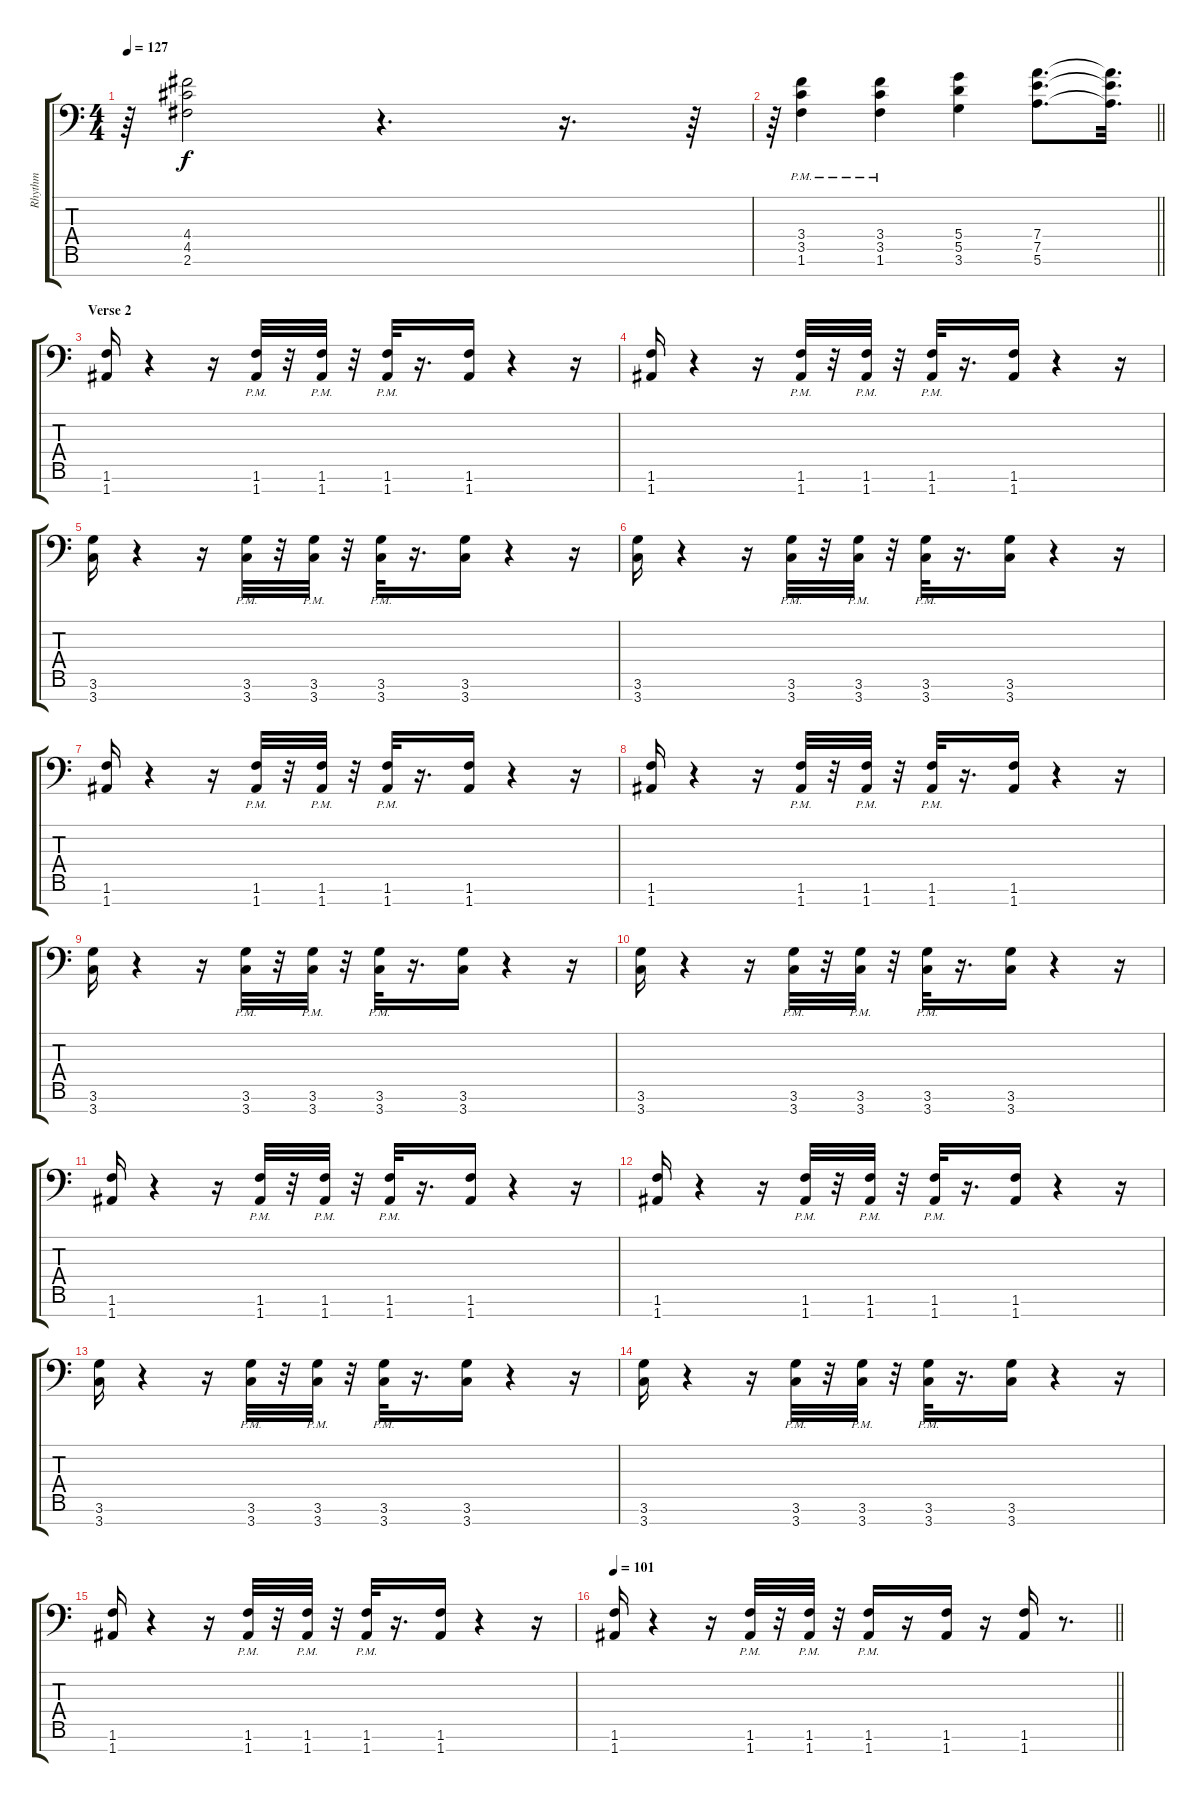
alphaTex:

\track ("Rhythm" "Rhythm") {instrument distortionguitar}
\staff {score tabs}
\tuning (E4 B3 G3 D3 A2 E2 A1) {hide}
\ts (4 4)
\tempo 127
\clef f4
\ks c
r.64{dy f} (4.4 4.5 2.6).2 r.4{d} r.16{d} r.64 |
\barLineRight lightlight
r.64 (3.4{pm} 3.5{pm} 1.6{pm}).4 (3.4{pm} 3.5{pm} 1.6{pm}).4 (5.4 5.5 3.6).4 (7.4 7.5 5.6).8{d} (7.4{t} 7.5{t} 5.6{t}).32{d} |
\section ("" "Verse 2")
(1.6 1.7).16 r.4 r.16 (1.6{pm} 1.7{pm}).32 r.32 (1.6{pm} 1.7{pm}).32 r.32 (1.6{pm} 1.7{pm}).32 r.16{d} (1.6 1.7).16 r.4 r.16 |
(1.6 1.7).16 r.4 r.16 (1.6{pm} 1.7{pm}).32 r.32 (1.6{pm} 1.7{pm}).32 r.32 (1.6{pm} 1.7{pm}).32 r.16{d} (1.6 1.7).16 r.4 r.16 |
(3.6 3.7).16 r.4 r.16 (3.6{pm} 3.7{pm}).32 r.32 (3.6{pm} 3.7{pm}).32 r.32 (3.6{pm} 3.7{pm}).32 r.16{d} (3.6 3.7).16 r.4 r.16 |
(3.6 3.7).16 r.4 r.16 (3.6{pm} 3.7{pm}).32 r.32 (3.6{pm} 3.7{pm}).32 r.32 (3.6{pm} 3.7{pm}).32 r.16{d} (3.6 3.7).16 r.4 r.16 |
(1.6 1.7).16 r.4 r.16 (1.6{pm} 1.7{pm}).32 r.32 (1.6{pm} 1.7{pm}).32 r.32 (1.6{pm} 1.7{pm}).32 r.16{d} (1.6 1.7).16 r.4 r.16 |
(1.6 1.7).16 r.4 r.16 (1.6{pm} 1.7{pm}).32 r.32 (1.6{pm} 1.7{pm}).32 r.32 (1.6{pm} 1.7{pm}).32 r.16{d} (1.6 1.7).16 r.4 r.16 |
(3.6 3.7).16 r.4 r.16 (3.6{pm} 3.7{pm}).32 r.32 (3.6{pm} 3.7{pm}).32 r.32 (3.6{pm} 3.7{pm}).32 r.16{d} (3.6 3.7).16 r.4 r.16 |
(3.6 3.7).16 r.4 r.16 (3.6{pm} 3.7{pm}).32 r.32 (3.6{pm} 3.7{pm}).32 r.32 (3.6{pm} 3.7{pm}).32 r.16{d} (3.6 3.7).16 r.4 r.16 |
(1.6 1.7).16 r.4 r.16 (1.6{pm} 1.7{pm}).32 r.32 (1.6{pm} 1.7{pm}).32 r.32 (1.6{pm} 1.7{pm}).32 r.16{d} (1.6 1.7).16 r.4 r.16 |
(1.6 1.7).16 r.4 r.16 (1.6{pm} 1.7{pm}).32 r.32 (1.6{pm} 1.7{pm}).32 r.32 (1.6{pm} 1.7{pm}).32 r.16{d} (1.6 1.7).16 r.4 r.16 |
(3.6 3.7).16 r.4 r.16 (3.6{pm} 3.7{pm}).32 r.32 (3.6{pm} 3.7{pm}).32 r.32 (3.6{pm} 3.7{pm}).32 r.16{d} (3.6 3.7).16 r.4 r.16 |
(3.6 3.7).16 r.4 r.16 (3.6{pm} 3.7{pm}).32 r.32 (3.6{pm} 3.7{pm}).32 r.32 (3.6{pm} 3.7{pm}).32 r.16{d} (3.6 3.7).16 r.4 r.16 |
(1.6 1.7).16 r.4 r.16 (1.6{pm} 1.7{pm}).32 r.32 (1.6{pm} 1.7{pm}).32 r.32 (1.6{pm} 1.7{pm}).32 r.16{d} (1.6 1.7).16 r.4 r.16 |
\tempo 101
\barLineRight lightlight
(1.6 1.7).16 r.4 r.16 (1.6{pm} 1.7{pm}).32 r.32 (1.6{pm} 1.7{pm}).32 r.32 (1.6{pm} 1.7{pm}).16 r.16 (1.6 1.7).16 r.16 (1.6 1.7).16 r.8{d}
